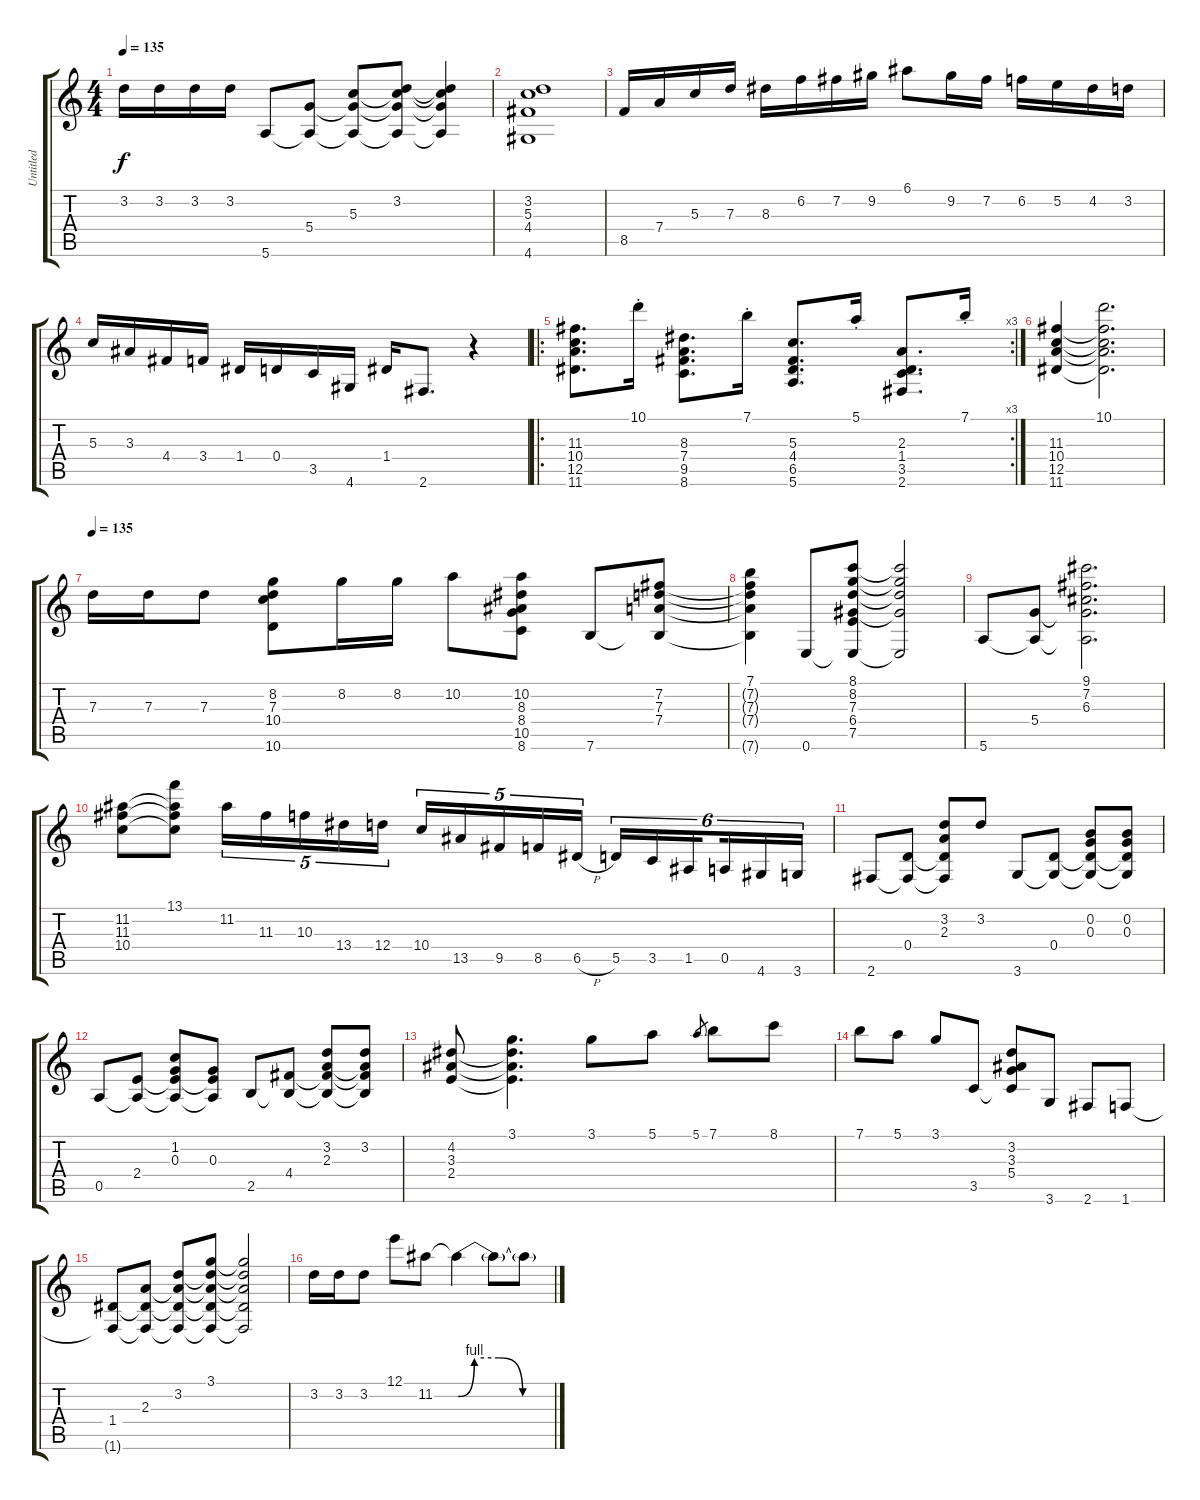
\track ("Untitled" "Untitled") {instrument acousticguitarnylon}
\staff {score tabs}
\tuning (E4 B3 G3 D3 A2 E2) {hide}
\ts (4 4)
\tempo 135
\clef g2
\ks c
3.2.16{dy f instrument acousticguitarnylon} 3.2.16 3.2.16 3.2.16 5.6.8 (5.4 5.6{t}).8 (5.3 5.4{t} 5.6{t}).8 (3.2 5.3{t} 5.4{t} 5.6{t}).8 (3.2{t} 5.3{t} 5.4{t} 5.6{t}).4 |
(3.2 5.3 4.4 4.6).1 |
8.5.16 7.4.16 5.3.16 7.3.16 8.3.16 6.2.16 7.2.16 9.2.16 6.1.8 9.2.16 7.2.16 6.2.16 5.2.16 4.2.16 3.2.16 |
5.3.16 3.3.16 4.4.16 3.4.16 1.4.16 0.4.16 3.5.16 4.6.16 1.4.16 2.6.8{d} r.4 |
\ro
\rc 3
(11.3 10.4 12.5 11.6).8{d} 10.1{st}.16 (8.3 7.4 9.5 8.6).8{d} 7.1{st}.16 (5.3 4.4 6.5 5.6).8{d} 5.1{st}.16 (2.3 1.4 3.5 2.6).8{d} 7.1{st}.16 |
(11.3 10.4 12.5 11.6).4 (10.1 11.3{t} 10.4{t} 12.5{t} 11.6{t}).2{d} |
\tempo 135
7.3.16 7.3.16 7.3.8 (8.2 7.3 10.4 10.6).8 8.2.16 8.2.16 10.2.8 (10.2 8.3 8.4 10.5 8.6).8 7.6.8 (7.2 7.3 7.4 7.6{t}).8 |
(7.1 7.2{t} 7.3{t} 7.4{t} 7.6{t}).4 0.6.8 (8.1 8.2 7.3 6.4 7.5 0.6{t}).8 (8.1{t} 8.2{t} 7.3{t} 6.4{t} 0.6{t}).2 |
5.6.8 (5.4 5.6{t}).8 (9.1 7.2 6.3 5.4{t} 5.6{t}).2{d} |
(11.2 11.3 10.4).8 (13.1 11.2{t} 11.3{t} 10.4{t}).8 11.2.16{tu (5 4)} 11.3.16{tu (5 4)} 10.3.16{tu (5 4)} 13.4.16{tu (5 4)} 12.4.16{tu (5 4)} 10.4.16{tu (5 4)} 13.5.16{tu (5 4)} 9.5.16{tu (5 4)} 8.5.16{tu (5 4)} 6.5{h}.16{tu (5 4)} 5.5.16{tu (6 4)} 3.5.16{tu (6 4)} 1.5.16{tu (6 4) beam splitsecondary} 0.5.16{tu (6 4)} 4.6.16{tu (6 4)} 3.6.16{tu (6 4)} |
2.6.8 (0.4 2.6{t}).8 (3.2 2.3 0.4{t} 2.6{t}).8 3.2.8 3.6.8 (0.4 3.6{t}).8 (0.2 0.3 0.4{t} 3.6{t}).8 (0.2 0.3 0.4{t} 3.6{t}).8 |
0.5.8 (2.4 0.5{t}).8 (1.2 0.3 2.4{t} 0.5{t}).8 (0.3 2.4{t} 0.5{t}).8 2.5.8 (4.4 2.5{t}).8 (3.2 2.3 4.4{t} 2.5{t}).8 (3.2 2.3{t} 4.4{t} 2.5{t}).8 |
(4.2 3.3 2.4).8 (3.1 4.2{t} 3.3{t} 2.4{t}).4{d} 3.1.8 5.1.8 5.1.8{gr} 7.1.8 8.1.8 |
7.1.8 5.1.8 3.1.8 3.5.8 (3.2 3.3 5.4 3.5{t}).8 3.6.8 2.6.8 1.6.8 |
(1.4 1.6{t}).8 (2.3 1.4{t} 1.6{t}).8 (3.2 2.3{t} 1.4{t} 1.6{t}).8 (3.1 3.2{t} 2.3{t} 1.4{t} 1.6{t}).8 (3.1{t} 3.2{t} 2.3{t} 1.4{t} 1.6{t}).2 |
3.2.16 3.2.16 3.2.8 12.1.8 11.2.8 11.2{be (custom 0 0 10 4 25 4 40 0 60 0) t}.4 11.2{t}.8 11.2{t}.8
